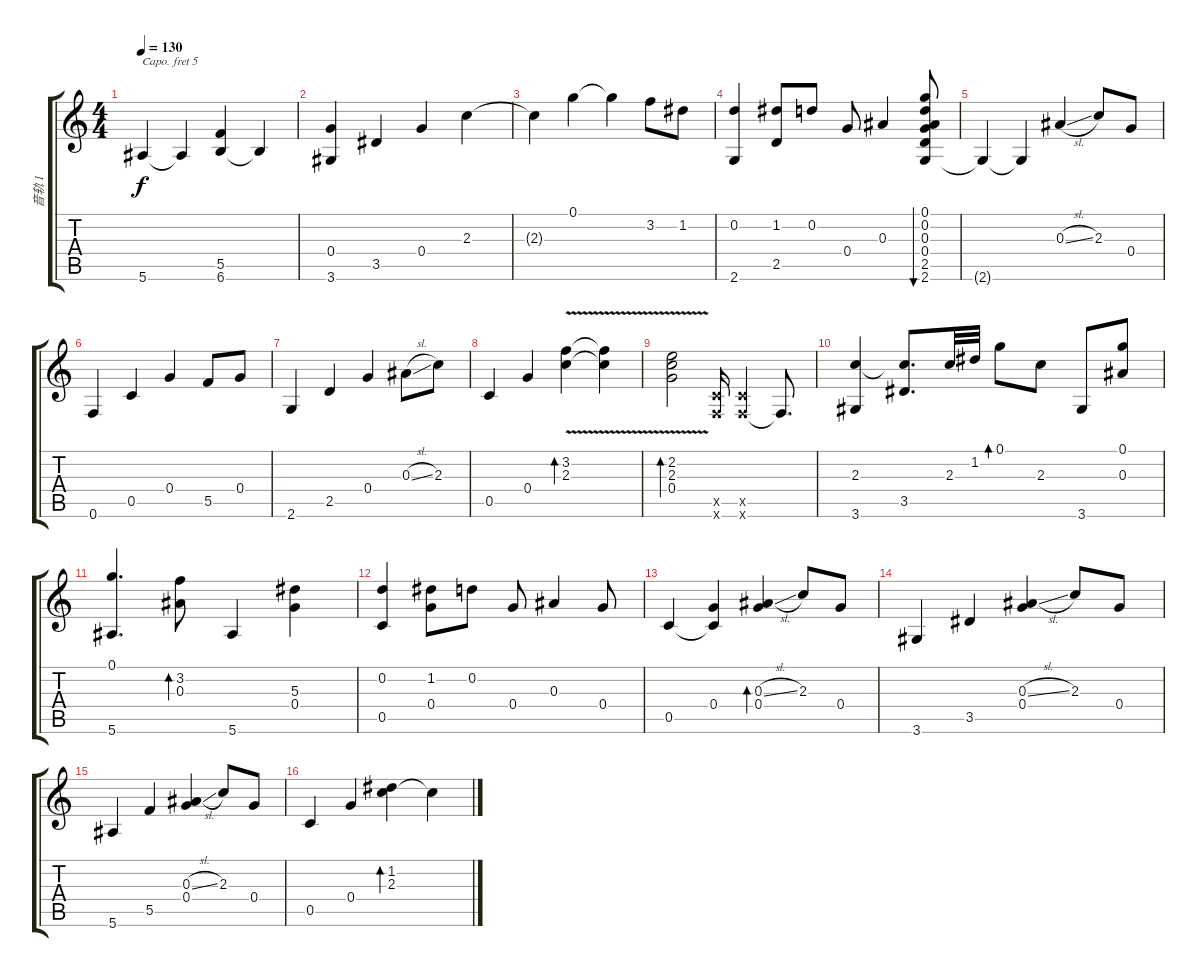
\track ("音轨 1" "音轨 1") {instrument acousticguitarsteel}
\staff {score tabs}
\capo 5
\tuning (D4 A3 F3 D3 G2 C2) {hide}
\ts (4 4)
\tempo 130
\clef g2
\ks c
5.6.4{dy f} 5.6{t}.4 (5.5 6.6).4 6.6{t}.4 |
(0.4 3.6).4 3.5.4 0.4.4 2.3.4 |
2.3{t}.4 0.1.4 0.1{t}.4 3.2.8 1.2.8 |
(0.2 2.6).4 (1.2 2.5).8 0.2.8 0.4.8 0.3.4 (0.1 0.2 0.3 0.4 2.5 2.6).8{bu 120} |
2.6{t}.4 2.6{t}.4 0.3{sl}.4 2.3.8 0.4.8 |
0.6.4 0.5.4 0.4.4 5.5.8 0.4.8 |
2.6.4 2.5.4 0.4.4 0.3{sl}.8 2.3.8 |
0.5.4 0.4.4 (3.2{v} 2.3).4{bd 480} (3.2{t} 2.3{t}).4 |
(2.2 2.3{v} 0.4).2{bd 480} (0.5{x} 0.6{x}).16 (0.5{x} 0.6{x}).4 0.6{t}.8{d} |
(2.3 3.6).4 (2.3{t} 3.5).8{d} 2.3.32 1.2.32 0.1.8{bd 480} 2.3.8 3.6.8 (0.1 0.3).8 |
(0.1 5.6).4{d} (3.2 0.3).8{bd 240} 5.6.4 (5.3 0.4).4 |
(0.2 0.5).4 (1.2 0.4).8 0.2.8 0.4.8 0.3.4 0.4.8 |
0.5.4 (0.4 0.5{t}).4 (0.3{sl} 0.4).4{bd 240} 2.3.8 0.4.8 |
3.6.4 3.5.4 (0.3{sl} 0.4).4 2.3.8 0.4.8 |
5.6.4 5.5.4 (0.3{sl} 0.4).4 2.3.8 0.4.8 |
0.5.4 0.4.4 (1.2 2.3).4{bd 240} 2.3{t}.4
